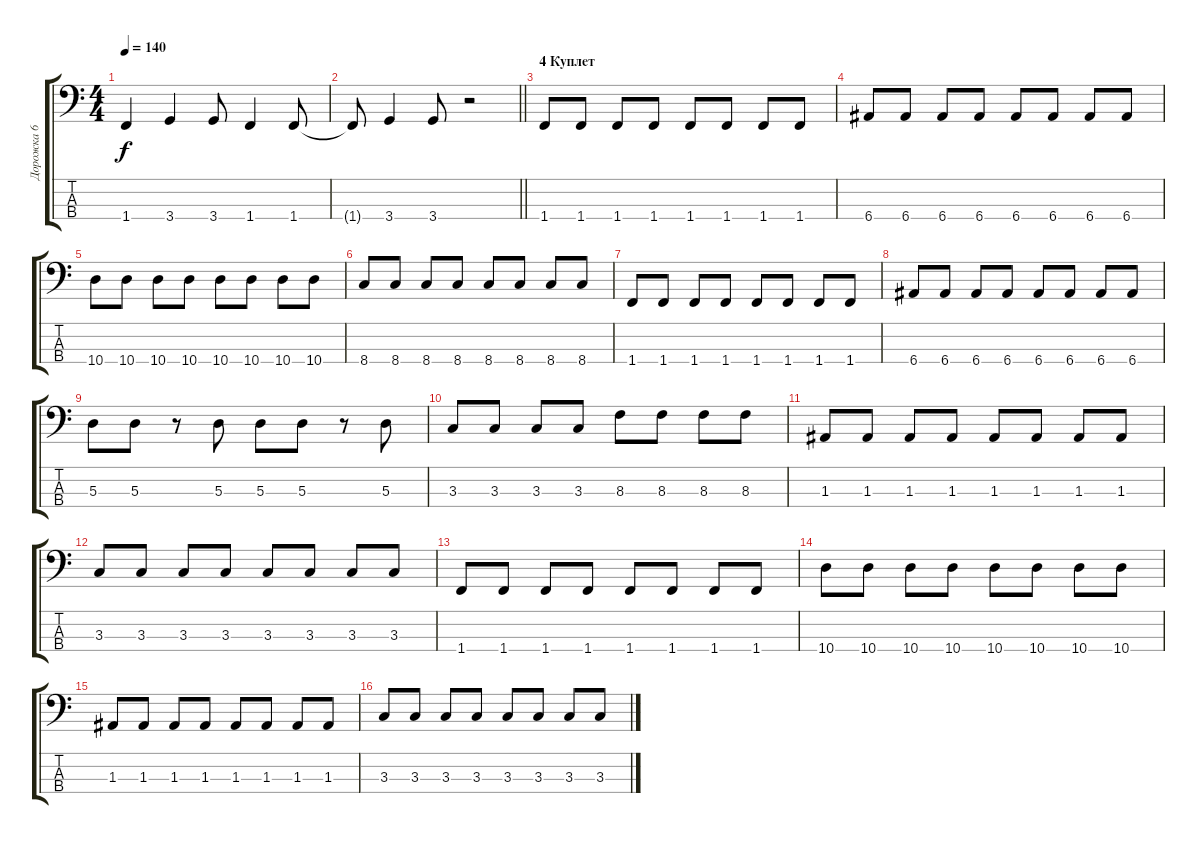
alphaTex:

\track ("Дорожка 6" "Дорожка 6") {instrument electricbassfinger}
\staff {score tabs}
\tuning (G2 D2 A1 E1) {hide}
\ts (4 4)
\tempo 140
\clef f4
\ks c
1.4.4{dy f} 3.4.4 3.4.8 1.4.4 1.4.8 |
\barLineRight lightlight
1.4{t}.8 3.4.4 3.4.8 r.2 |
\section ("" "4 Куплет")
1.4.8{volume 6} 1.4.8 1.4.8 1.4.8 1.4.8 1.4.8 1.4.8 1.4.8 |
6.4.8 6.4.8 6.4.8 6.4.8 6.4.8 6.4.8 6.4.8 6.4.8 |
10.4.8 10.4.8 10.4.8 10.4.8 10.4.8 10.4.8 10.4.8 10.4.8 |
8.4.8 8.4.8 8.4.8 8.4.8 8.4.8 8.4.8 8.4.8 8.4.8 |
1.4.8{volume 6} 1.4.8 1.4.8 1.4.8 1.4.8 1.4.8 1.4.8 1.4.8 |
6.4.8 6.4.8 6.4.8 6.4.8 6.4.8 6.4.8 6.4.8 6.4.8 |
5.3.8 5.3.8 r.8 5.3.8 5.3.8 5.3.8 r.8 5.3.8 |
3.3.8 3.3.8 3.3.8 3.3.8 8.3.8 8.3.8 8.3.8 8.3.8 |
1.3.8{volume 6} 1.3.8 1.3.8 1.3.8 1.3.8 1.3.8 1.3.8 1.3.8 |
3.3.8 3.3.8 3.3.8 3.3.8 3.3.8 3.3.8 3.3.8 3.3.8 |
1.4.8 1.4.8 1.4.8 1.4.8 1.4.8 1.4.8 1.4.8 1.4.8 |
10.4.8 10.4.8 10.4.8 10.4.8 10.4.8 10.4.8 10.4.8 10.4.8 |
1.3.8{volume 6} 1.3.8 1.3.8 1.3.8 1.3.8 1.3.8 1.3.8 1.3.8 |
3.3.8 3.3.8 3.3.8 3.3.8 3.3.8 3.3.8 3.3.8 3.3.8
